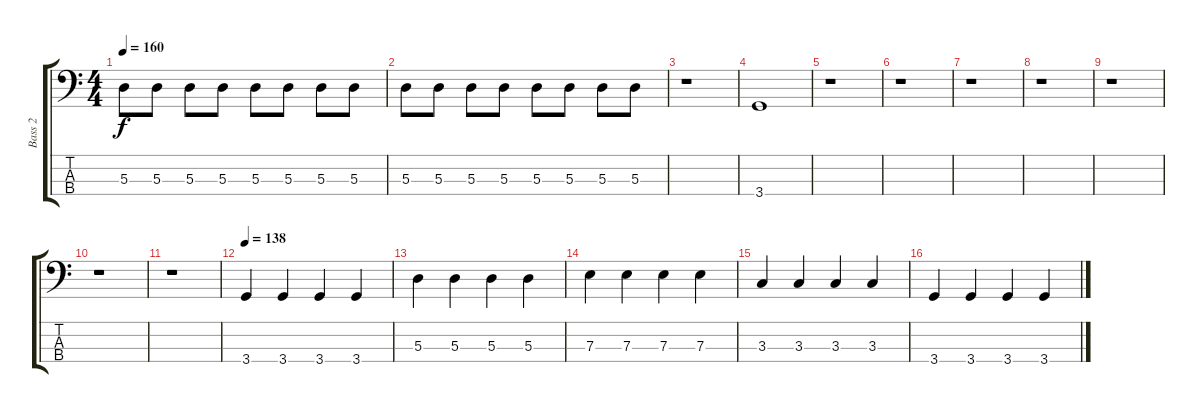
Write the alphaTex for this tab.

\track ("Bass 2" "Bass 2") {instrument electricbasspick}
\staff {score tabs}
\tuning (G2 D2 A1 E1) {hide}
\ts (4 4)
\tempo 160
\clef f4
\ks c
5.3.8{dy f} 5.3.8 5.3.8 5.3.8 5.3.8 5.3.8 5.3.8 5.3.8 |
5.3.8 5.3.8 5.3.8 5.3.8 5.3.8 5.3.8 5.3.8 5.3.8 |
r.1 |
3.4.1 |
r.1 |
r.1 |
r.1 |
r.1 |
r.1 |
r.1 |
r.1 |
\tempo 138
3.4.4 3.4.4 3.4.4 3.4.4 |
5.3.4 5.3.4 5.3.4 5.3.4 |
7.3.4 7.3.4 7.3.4 7.3.4 |
3.3.4 3.3.4 3.3.4 3.3.4 |
3.4.4 3.4.4 3.4.4 3.4.4
